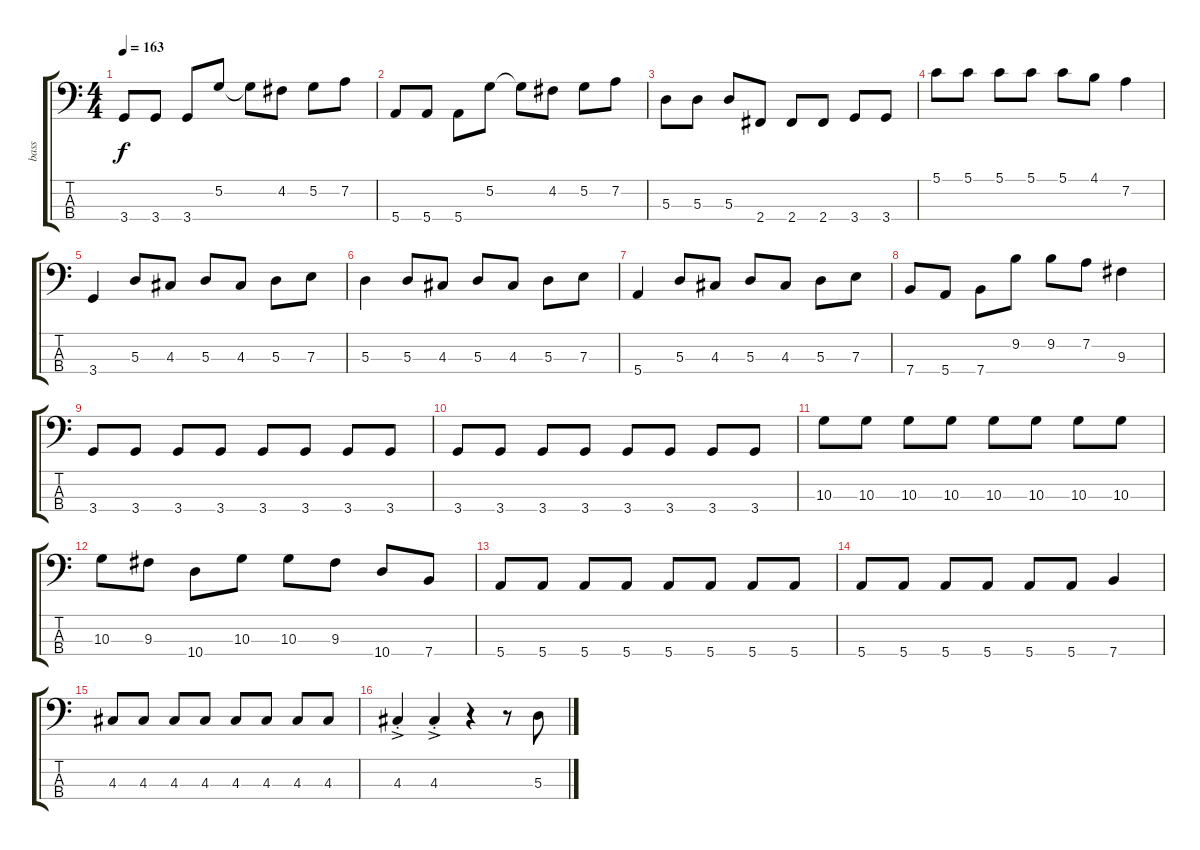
\track ("bass" "bass") {instrument electricbasspick}
\staff {score tabs}
\tuning (G2 D2 A1 E1) {hide}
\ts (4 4)
\tempo 163
\clef f4
\ks c
3.4.8{dy f} 3.4.8 3.4.8 5.2.8 5.2{t}.8 4.2.8 5.2.8 7.2.8 |
5.4.8 5.4.8 5.4.8 5.2.8 5.2{t}.8 4.2.8 5.2.8 7.2.8 |
5.3.8 5.3.8 5.3.8 2.4.8 2.4.8 2.4.8 3.4.8 3.4.8 |
5.1.8 5.1.8 5.1.8 5.1.8 5.1.8 4.1.8 7.2.4 |
3.4.4 5.3.8 4.3.8 5.3.8 4.3.8 5.3.8 7.3.8 |
5.3.4 5.3.8 4.3.8 5.3.8 4.3.8 5.3.8 7.3.8 |
5.4.4 5.3.8 4.3.8 5.3.8 4.3.8 5.3.8 7.3.8 |
7.4.8 5.4.8 7.4.8 9.2.8 9.2.8 7.2.8 9.3.4 |
3.4.8 3.4.8 3.4.8 3.4.8 3.4.8 3.4.8 3.4.8 3.4.8 |
3.4.8 3.4.8 3.4.8 3.4.8 3.4.8 3.4.8 3.4.8 3.4.8 |
10.3.8 10.3.8 10.3.8 10.3.8 10.3.8 10.3.8 10.3.8 10.3.8 |
10.3.8 9.3.8 10.4.8 10.3.8 10.3.8 9.3.8 10.4.8 7.4.8 |
5.4.8 5.4.8 5.4.8 5.4.8 5.4.8 5.4.8 5.4.8 5.4.8 |
5.4.8 5.4.8 5.4.8 5.4.8 5.4.8 5.4.8 7.4.4 |
4.3.8 4.3.8 4.3.8 4.3.8 4.3.8 4.3.8 4.3.8 4.3.8 |
4.3{ac st}.4 4.3{ac st}.4 r.4 r.8 5.3.8
